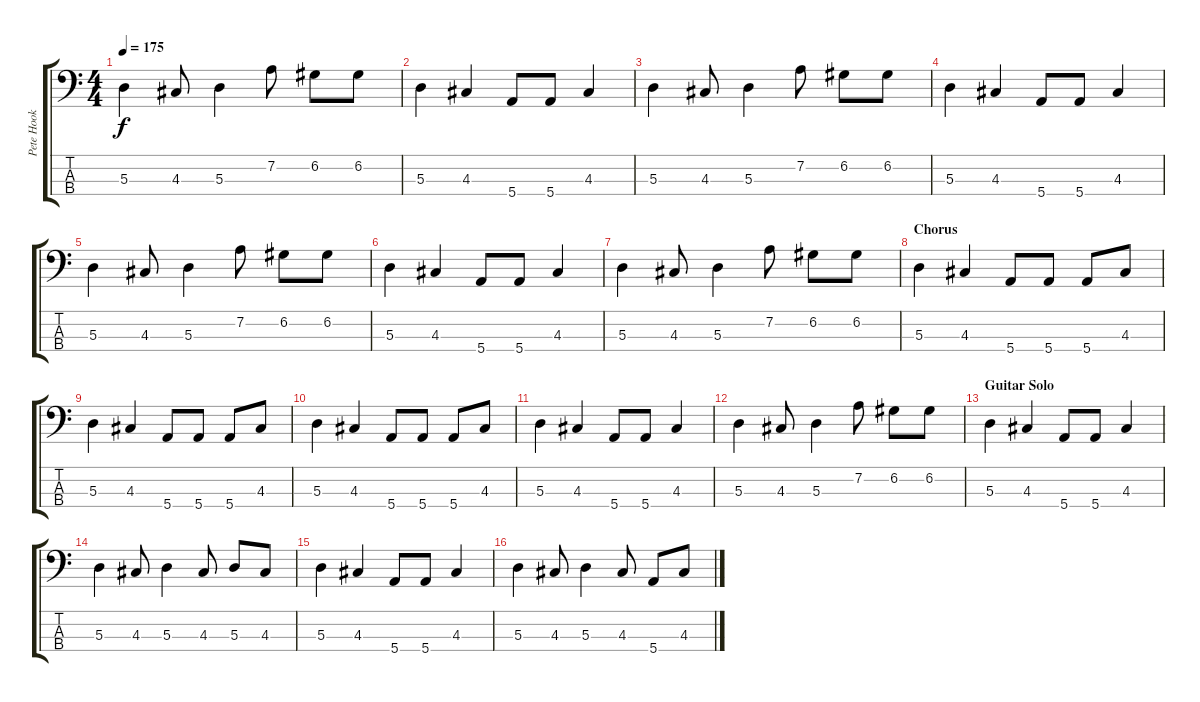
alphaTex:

\track ("Pete Hook" "Pete Hook") {instrument electricbasspick}
\staff {score tabs}
\tuning (G2 D2 A1 E1) {hide}
\ts (4 4)
\tempo 175
\clef f4
\ks c
5.3.4{dy f} 4.3.8 5.3.4 7.2.8 6.2.8 6.2.8 |
5.3.4 4.3.4 5.4.8 5.4.8 4.3.4 |
5.3.4 4.3.8 5.3.4 7.2.8 6.2.8 6.2.8 |
5.3.4 4.3.4 5.4.8 5.4.8 4.3.4 |
5.3.4 4.3.8 5.3.4 7.2.8 6.2.8 6.2.8 |
5.3.4 4.3.4 5.4.8 5.4.8 4.3.4 |
5.3.4 4.3.8 5.3.4 7.2.8 6.2.8 6.2.8 |
\section ("" "Chorus")
5.3.4 4.3.4 5.4.8 5.4.8 5.4.8 4.3.8 |
5.3.4 4.3.4 5.4.8 5.4.8 5.4.8 4.3.8 |
5.3.4 4.3.4 5.4.8 5.4.8 5.4.8 4.3.8 |
5.3.4 4.3.4 5.4.8 5.4.8 4.3.4 |
5.3.4 4.3.8 5.3.4 7.2.8 6.2.8 6.2.8 |
\section ("" "Guitar Solo")
5.3.4 4.3.4 5.4.8 5.4.8 4.3.4 |
5.3.4 4.3.8 5.3.4 4.3.8 5.3.8 4.3.8 |
5.3.4 4.3.4 5.4.8 5.4.8 4.3.4 |
5.3.4 4.3.8 5.3.4 4.3.8 5.4.8 4.3.8
